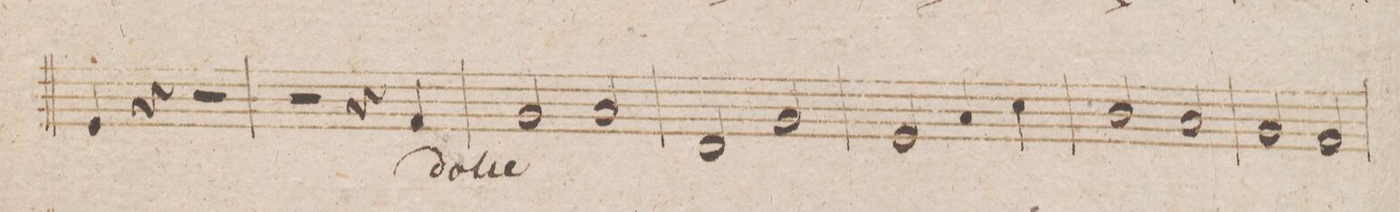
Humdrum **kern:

**kern	**dynam
*I"Clarinetto 2do in B.	*
*clefG2	*
*k[b-]	*
*met(c)	*
*M4/4	*
4d/	.
4r	.
2r	.
=13	=13
2r	.
4r	.
4e/	.
=14	=14
2f/	.
2g/	.
=15	=15
2c/	.
2f/	.
=16	=16
2d/	.
4g/	.
4b-\	.
=17	=17
2a/	.
2g/	.
=18	=18
2f/	.
2e/	.
=19	=19
*-	*-
